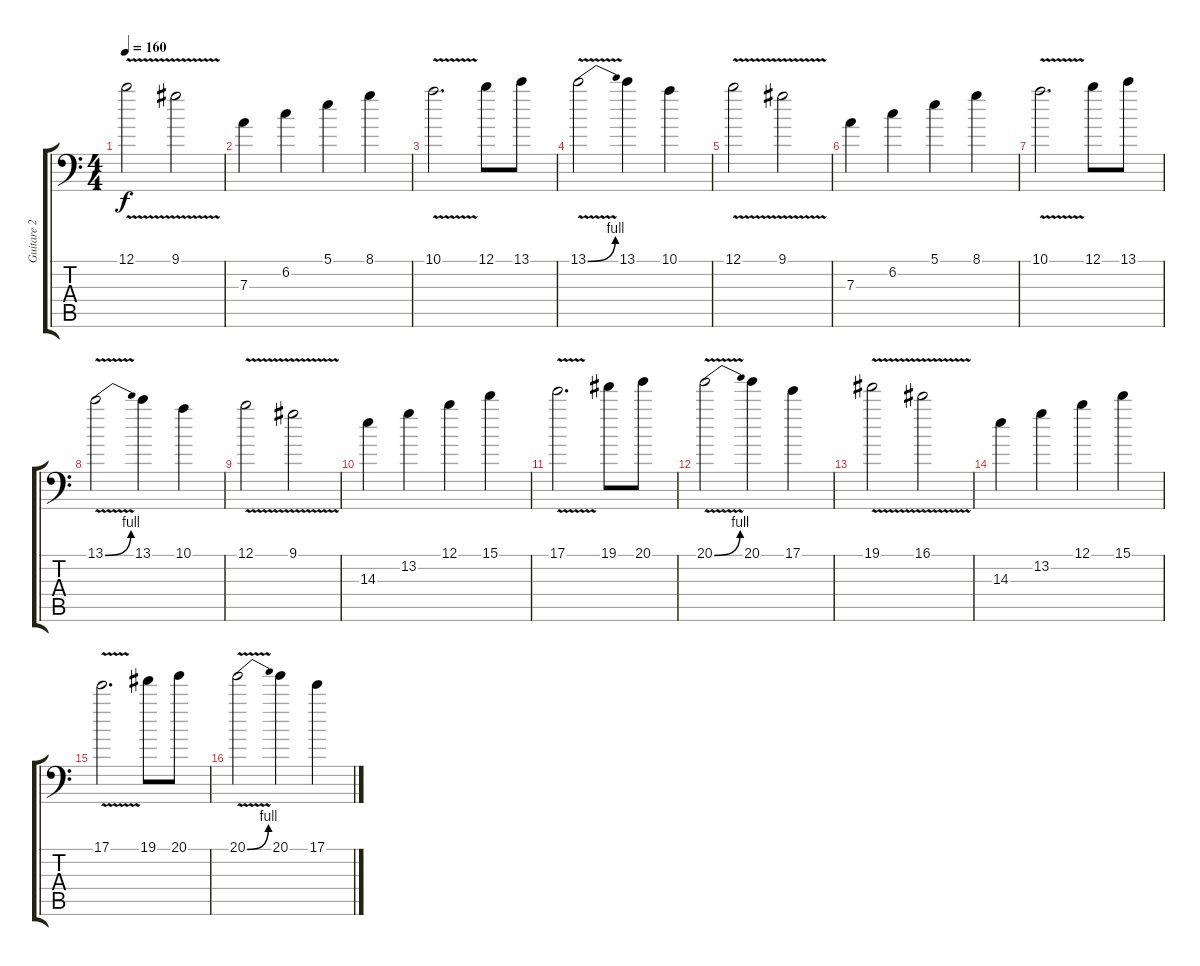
\track ("Guitare 2" "Guitare 2") {instrument distortionguitar}
\staff {score tabs}
\tuning (B3 Gb3 D3 A2 E2 A1) {hide}
\ts (4 4)
\tempo 160
\clef f4
\ks c
12.1{v}.2{dy f} 9.1{v}.2 |
7.3.4 6.2.4 5.1.4 8.1.4 |
10.1{v}.2{d} 12.1.8 13.1.8 |
13.1{be (bend 0 0 60 4) v}.2 13.1.4 10.1.4 |
12.1{v}.2 9.1{v}.2 |
7.3.4 6.2.4 5.1.4 8.1.4 |
10.1{v}.2{d} 12.1.8 13.1.8 |
13.1{be (bend 0 0 60 4) v}.2 13.1.4 10.1.4 |
12.1{v}.2 9.1{v}.2 |
14.3.4 13.2.4 12.1.4 15.1.4 |
17.1{v}.2{d} 19.1.8 20.1.8 |
20.1{be (bend 0 0 60 4) v}.2 20.1.4 17.1.4 |
19.1{v}.2 16.1{v}.2 |
14.3.4 13.2.4 12.1.4 15.1.4 |
17.1{v}.2{d} 19.1.8 20.1.8 |
20.1{be (bend 0 0 60 4) v}.2 20.1.4 17.1.4
